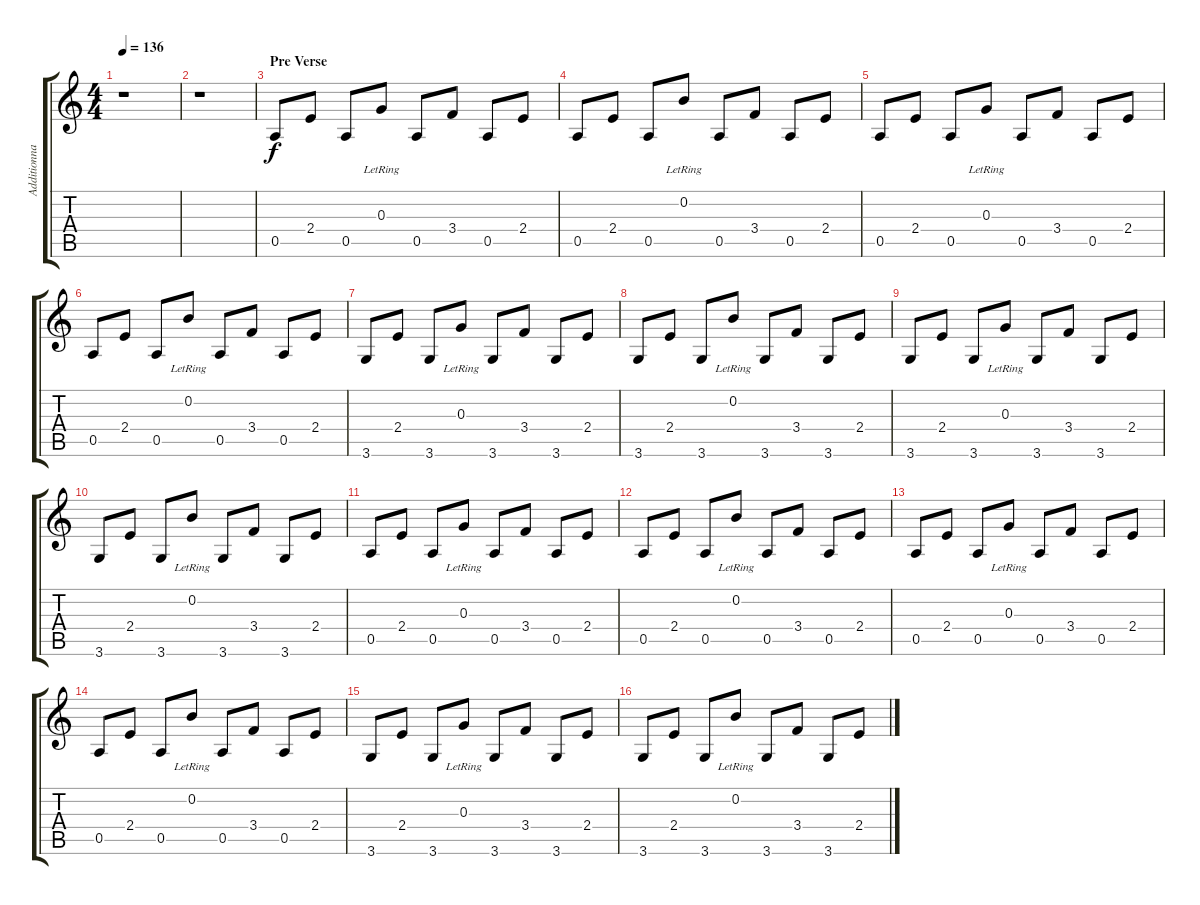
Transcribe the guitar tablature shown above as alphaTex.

\track ("Additionnal Guitar" "Additionna") {instrument acousticguitarsteel}
\staff {score tabs}
\tuning (E4 B3 G3 D3 A2 E2) {hide}
\ts (4 4)
\tempo 136
\clef g2
\ks c
r.1{dy f} |
r.1 |
\section ("" "Pre Verse")
0.5.8 2.4.8 0.5.8 0.3{lr}.8 0.5.8 3.4.8 0.5.8 2.4.8 |
0.5.8 2.4.8 0.5.8 0.2{lr}.8 0.5.8 3.4.8 0.5.8 2.4.8 |
0.5.8 2.4.8 0.5.8 0.3{lr}.8 0.5.8 3.4.8 0.5.8 2.4.8 |
0.5.8 2.4.8 0.5.8 0.2{lr}.8 0.5.8 3.4.8 0.5.8 2.4.8 |
3.6.8 2.4.8 3.6.8 0.3{lr}.8 3.6.8 3.4.8 3.6.8 2.4.8 |
3.6.8 2.4.8 3.6.8 0.2{lr}.8 3.6.8 3.4.8 3.6.8 2.4.8 |
3.6.8 2.4.8 3.6.8 0.3{lr}.8 3.6.8 3.4.8 3.6.8 2.4.8 |
3.6.8 2.4.8 3.6.8 0.2{lr}.8 3.6.8 3.4.8 3.6.8 2.4.8 |
0.5.8 2.4.8 0.5.8 0.3{lr}.8 0.5.8 3.4.8 0.5.8 2.4.8 |
0.5.8 2.4.8 0.5.8 0.2{lr}.8 0.5.8 3.4.8 0.5.8 2.4.8 |
0.5.8 2.4.8 0.5.8 0.3{lr}.8 0.5.8 3.4.8 0.5.8 2.4.8 |
0.5.8 2.4.8 0.5.8 0.2{lr}.8 0.5.8 3.4.8 0.5.8 2.4.8 |
3.6.8 2.4.8 3.6.8 0.3{lr}.8 3.6.8 3.4.8 3.6.8 2.4.8 |
3.6.8 2.4.8 3.6.8 0.2{lr}.8 3.6.8 3.4.8 3.6.8 2.4.8
